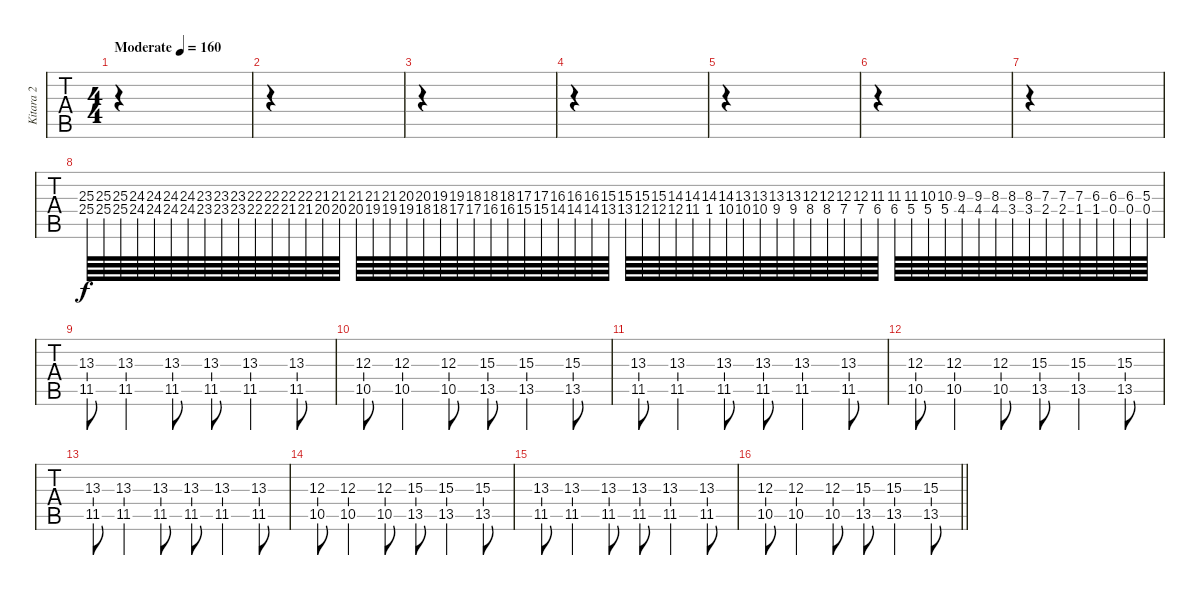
\track ("Kitara 2" "Kitara 2") {instrument distortionguitar}
\staff {tabs}
\tuning (E4 B3 G3 D3 A2 E2) {hide}
\ts (4 4)
\tempo (160 "Moderate")
\clef g2
\ks c
|
|
|
|
|
|
|
(25.3 25.4).64 (25.3 25.4).64 (25.3 25.4).64 (24.3 24.4).64 (24.3 24.4).64 (24.3 24.4).64 (24.3 24.4).64 (23.3 23.4).64 (23.3 23.4).64 (23.3 23.4).64 (22.3 22.4).64 (22.3 22.4).64 (22.3 21.4).64 (22.3 21.4).64 (21.3 20.4).64 (21.3 20.4).64 (21.3 20.4).64 (21.3 19.4).64 (21.3 19.4).64 (20.3 19.4).64 (20.3 18.4).64 (19.3 18.4).64 (19.3 17.4).64 (18.3 17.4).64 (18.3 16.4).64 (18.3 16.4).64 (17.3 15.4).64 (17.3 15.4).64 (16.3 14.4).64 (16.3 14.4).64 (16.3 14.4).64 (15.3 13.4).64 (15.3 13.4).64 (15.3 12.4).64 (15.3 12.4).64 (14.3 12.4).64 (14.3 11.4).64 (14.3 1.4).64 (14.3 10.4).64 (13.3 10.4).64 (13.3 10.4).64 (13.3 9.4).64 (13.3 9.4).64 (12.3 8.4).64 (12.3 8.4).64 (12.3 7.4).64 (12.3 7.4).64 (11.3 6.4).64 (11.3 6.4).64 (11.3 5.4).64 (10.3 5.4).64 (10.3 5.4).64 (9.3 4.4).64 (9.3 4.4).64 (8.3 4.4).64 (8.3 3.4).64 (8.3 3.4).64 (7.3 2.4).64 (7.3 2.4).64 (7.3 1.4).64 (6.3 1.4).64 (6.3 0.4).64 (6.3 0.4).64 (5.3 0.4).64 |
(13.3 11.5).8 (13.3 11.5).4 (13.3 11.5).8 (13.3 11.5).8 (13.3 11.5).4 (13.3 11.5).8 |
(12.3 10.5).8 (12.3 10.5).4 (12.3 10.5).8 (15.3 13.5).8 (15.3 13.5).4 (15.3 13.5).8 |
(13.3 11.5).8 (13.3 11.5).4 (13.3 11.5).8 (13.3 11.5).8 (13.3 11.5).4 (13.3 11.5).8 |
(12.3 10.5).8 (12.3 10.5).4 (12.3 10.5).8 (15.3 13.5).8 (15.3 13.5).4 (15.3 13.5).8 |
(13.3 11.5).8 (13.3 11.5).4 (13.3 11.5).8 (13.3 11.5).8 (13.3 11.5).4 (13.3 11.5).8 |
(12.3 10.5).8 (12.3 10.5).4 (12.3 10.5).8 (15.3 13.5).8 (15.3 13.5).4 (15.3 13.5).8 |
(13.3 11.5).8 (13.3 11.5).4 (13.3 11.5).8 (13.3 11.5).8 (13.3 11.5).4 (13.3 11.5).8 |
\barLineRight lightlight
(12.3 10.5).8 (12.3 10.5).4 (12.3 10.5).8 (15.3 13.5).8 (15.3 13.5).4 (15.3 13.5).8
